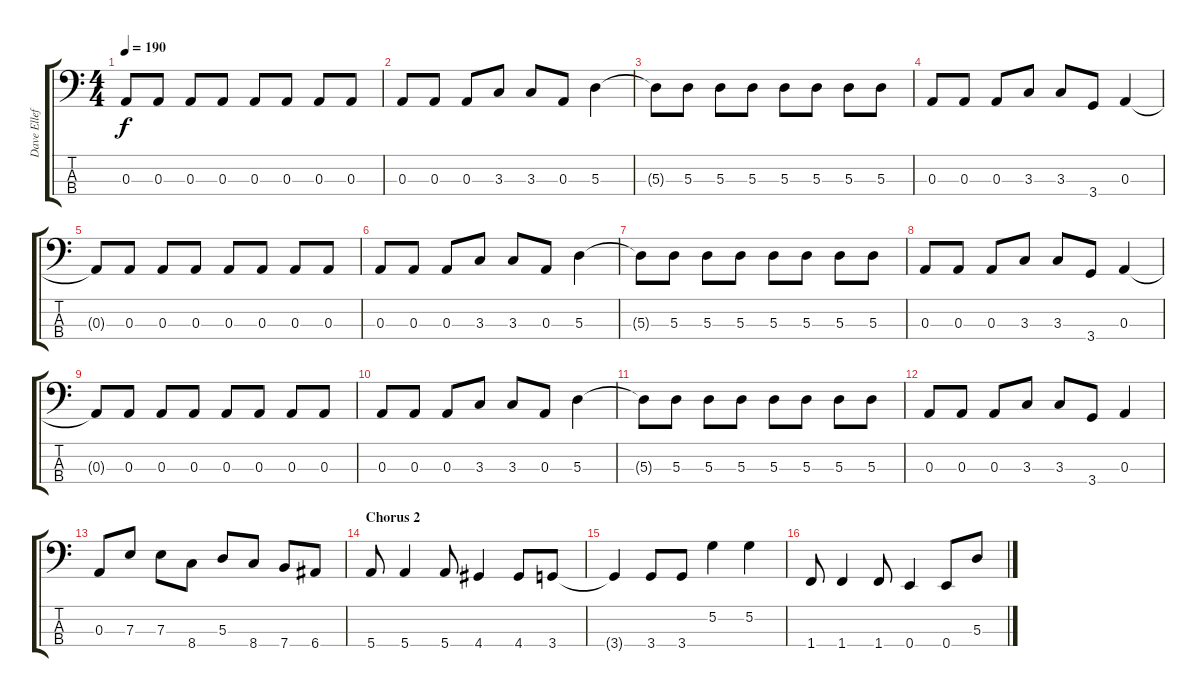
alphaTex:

\track ("Dave Ellefson" "Dave Ellef") {instrument electricbasspick}
\staff {score tabs}
\tuning (G2 D2 A1 E1) {hide}
\ts (4 4)
\tempo 190
\clef f4
\ks c
0.3{t}.8{dy f} 0.3.8 0.3.8 0.3.8 0.3.8 0.3.8 0.3.8 0.3.8 |
0.3.8 0.3.8 0.3.8 3.3.8 3.3.8 0.3.8 5.3.4 |
5.3{t}.8 5.3.8 5.3.8 5.3.8 5.3.8 5.3.8 5.3.8 5.3.8 |
0.3.8 0.3.8 0.3.8 3.3.8 3.3.8 3.4.8 0.3.4 |
0.3{t}.8 0.3.8 0.3.8 0.3.8 0.3.8 0.3.8 0.3.8 0.3.8 |
0.3.8 0.3.8 0.3.8 3.3.8 3.3.8 0.3.8 5.3.4 |
5.3{t}.8 5.3.8 5.3.8 5.3.8 5.3.8 5.3.8 5.3.8 5.3.8 |
0.3.8 0.3.8 0.3.8 3.3.8 3.3.8 3.4.8 0.3.4 |
0.3{t}.8 0.3.8 0.3.8 0.3.8 0.3.8 0.3.8 0.3.8 0.3.8 |
0.3.8 0.3.8 0.3.8 3.3.8 3.3.8 0.3.8 5.3.4 |
5.3{t}.8 5.3.8 5.3.8 5.3.8 5.3.8 5.3.8 5.3.8 5.3.8 |
0.3.8 0.3.8 0.3.8 3.3.8 3.3.8 3.4.8 0.3.4 |
0.3.8 7.3.8 7.3.8 8.4.8 5.3.8 8.4.8 7.4.8 6.4.8 |
\section ("" "Chorus 2")
5.4.8 5.4.4 5.4.8 4.4.4 4.4.8 3.4.8 |
3.4{t}.4 3.4.8 3.4.8 5.2.4 5.2.4 |
1.4.8 1.4.4 1.4.8 0.4.4 0.4.8 5.3.8
